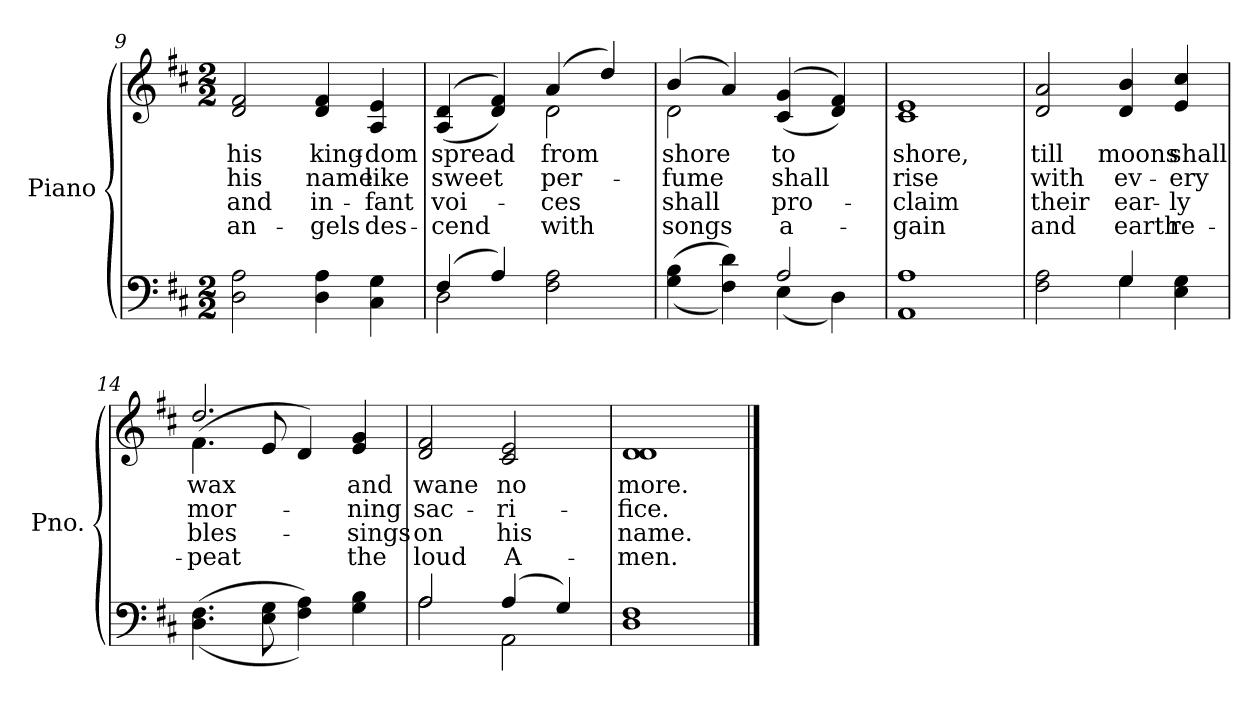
**kern	**kern	**text	**text	**text	**text
*part2	*part1	*part1	*part1	*part1	*part1
*staff2	*staff1	*staff1	*staff1	*staff1	*staff1
*I"Piano	*I"Piano	*	*	*	*
*I'Pno.	*I'Pno.	*	*	*	*
*clefF4	*clefG2	*	*	*	*
*k[f#c#]	*k[f#c#]	*	*	*	*
*D:	*D:	*	*	*	*
*M2/2	*M2/2	*	*	*	*
=9	=9	=9	=9	=9	=9
!	!	!LO:LY:b:color=#000000	!LO:LY:b:color=#000000	!LO:LY:b:color=#000000	!LO:LY:b:color=#000000
2Di\ 2Ai	2di/ 2f#i	his	his	and	an-
!	!	!LO:LY:b:color=#000000	!LO:LY:b:color=#000000	!LO:LY:b:color=#000000	!LO:LY:b:color=#000000
4Di\ 4Ai	4di/ 4f#i	king-	name	-in-	-gels
!	!	!LO:LY:b:color=#000000	!LO:LY:b:color=#000000	!LO:LY:b:color=#000000	!LO:LY:b:color=#000000
4C#i\ 4Gi	4Ai/ 4ei	-dom	like	fant	des-
!!LO:LB:g=z
=10	=10	=10	=10	=10	=10
*^	*	*	*	*	*
!	!	!	!LO:LY:b:color=#000000	!LO:LY:b:color=#000000	!LO:LY:b:color=#000000	!LO:LY:b:color=#000000
*	*	*^	*	*	*	*
(4F#i/	2Di\	((4Ai/ 4di	2ryy	spread	sweet	-voi-	-cend
4Ai/)	.	4di/ 4f#i))	.	.	.	.	.
!	!	!	!	!LO:LY:b:color=#000000	!LO:LY:b:color=#000000	!LO:LY:b:color=#000000	!LO:LY:b:color=#000000
2F#i\ 2Ai	2ryy	(4ai/	2di\	from	per-	ces	with
.	.	4ddi/)	.	.	.	.	.
=11	=11	=11	=11	=11	=11	=11	=11
!	!	!	!	!LO:LY:b:color=#000000	!LO:LY:b:color=#000000	!LO:LY:b:color=#000000	!LO:LY:b:color=#000000
((4Gi\ 4Bi	2ryy	(4bi/	2di\	shore	-fume	shall	songs
4F#i\ 4di))	.	4ai/)	.	.	.	.	.
!	!	!	!	!LO:LY:b:color=#000000	!LO:LY:b:color=#000000	!LO:LY:b:color=#000000	!LO:LY:b:color=#000000
2Ai/	(4Ei\	((4c#i/ 4gi	2ryy	to	shall	pro-	-a-
.	4Di\)	4di/ 4f#i))	.	.	.	.	.
*v	*v	*	*	*	*	*	*
*	*v	*v	*	*	*	*
=12	=12	=12	=12	=12	=12
*^	*	*	*	*	*
!	!	!	!LO:LY:b:color=#000000	!LO:LY:b:color=#000000	!LO:LY:b:color=#000000	!LO:LY:b:color=#000000
*v	*v	*	*	*	*	*
1AAi 1Ai	1c#i 1ei	shore,	rise	-claim	gain
=13	=13	=13	=13	=13	=13
*^	*	*	*	*	*
!	!	!	!LO:LY:b:color=#000000	!LO:LY:b:color=#000000	!LO:LY:b:color=#000000	!LO:LY:b:color=#000000
2F#i\ 2Ai	2ryy	2di/ 2ai	till	with	their	and
!	!	!	!LO:LY:b:color=#000000	!LO:LY:b:color=#000000	!LO:LY:b:color=#000000	!LO:LY:b:color=#000000
4Gi/	4Gi\	4di/ 4bi	moons	ev-	ear-	-earth
!	!	!	!LO:LY:b:color=#000000	!LO:LY:b:color=#000000	!LO:LY:b:color=#000000	!LO:LY:b:color=#000000
4Ei\ 4Gi	4ryy	4ei/ 4cc#i	shall	-ery	ly	re-
*v	*v	*	*	*	*	*
!!LO:LB:g=z
=14	=14	=14	=14	=14	=14
*^	*	*	*	*	*
!	!	!	!LO:LY:b:color=#000000	!LO:LY:b:color=#000000	!LO:LY:b:color=#000000	!LO:LY:b:color=#000000
*v	*v	*^	*	*	*	*
((4.Di\ 4.F#i	2.ddi/	(4.f#i\	wax	mor-	-bles-	-peat
8Ei\ 8Gi	.	8ei/	.	.	.	.
4F#i\ 4Ai))	.	4di/)	.	.	.	.
!	!	!	!LO:LY:b:color=#000000	!LO:LY:b:color=#000000	!LO:LY:b:color=#000000	!LO:LY:b:color=#000000
4Gi\ 4Bi	4ei/ 4gi	4ryy	and	-ning	sings	the
*	*v	*v	*	*	*	*
=15	=15	=15	=15	=15	=15
*^	*	*	*	*	*
*	*	*^	*	*	*	*
!	!	!	!	!LO:LY:b:color=#000000	!LO:LY:b:color=#000000	!LO:LY:b:color=#000000	!LO:LY:b:color=#000000
*	*	*v	*v	*	*	*	*
2Ai/	2Ai\	2di/ 2f#i	wane	sac-	on	loud
!	!	!	!LO:LY:b:color=#000000	!LO:LY:b:color=#000000	!LO:LY:b:color=#000000	!LO:LY:b:color=#000000
(4Ai/	2AAi\	2c#i/ 2ei	no	-ri-	his	A-
4Gi/)	.	.	.	.	.	.
*v	*v	*	*	*	*	*
=16	=16	=16	=16	=16	=16
!	!	!LO:LY:b:color=#000000	!LO:LY:b:color=#000000	!LO:LY:b:color=#000000	!LO:LY:b:color=#000000
1Di 1F#i	1di 1di	more.	-fice.	-name.	men.
==	==	==	==	==	==
*-	*-	*-	*-	*-	*-
